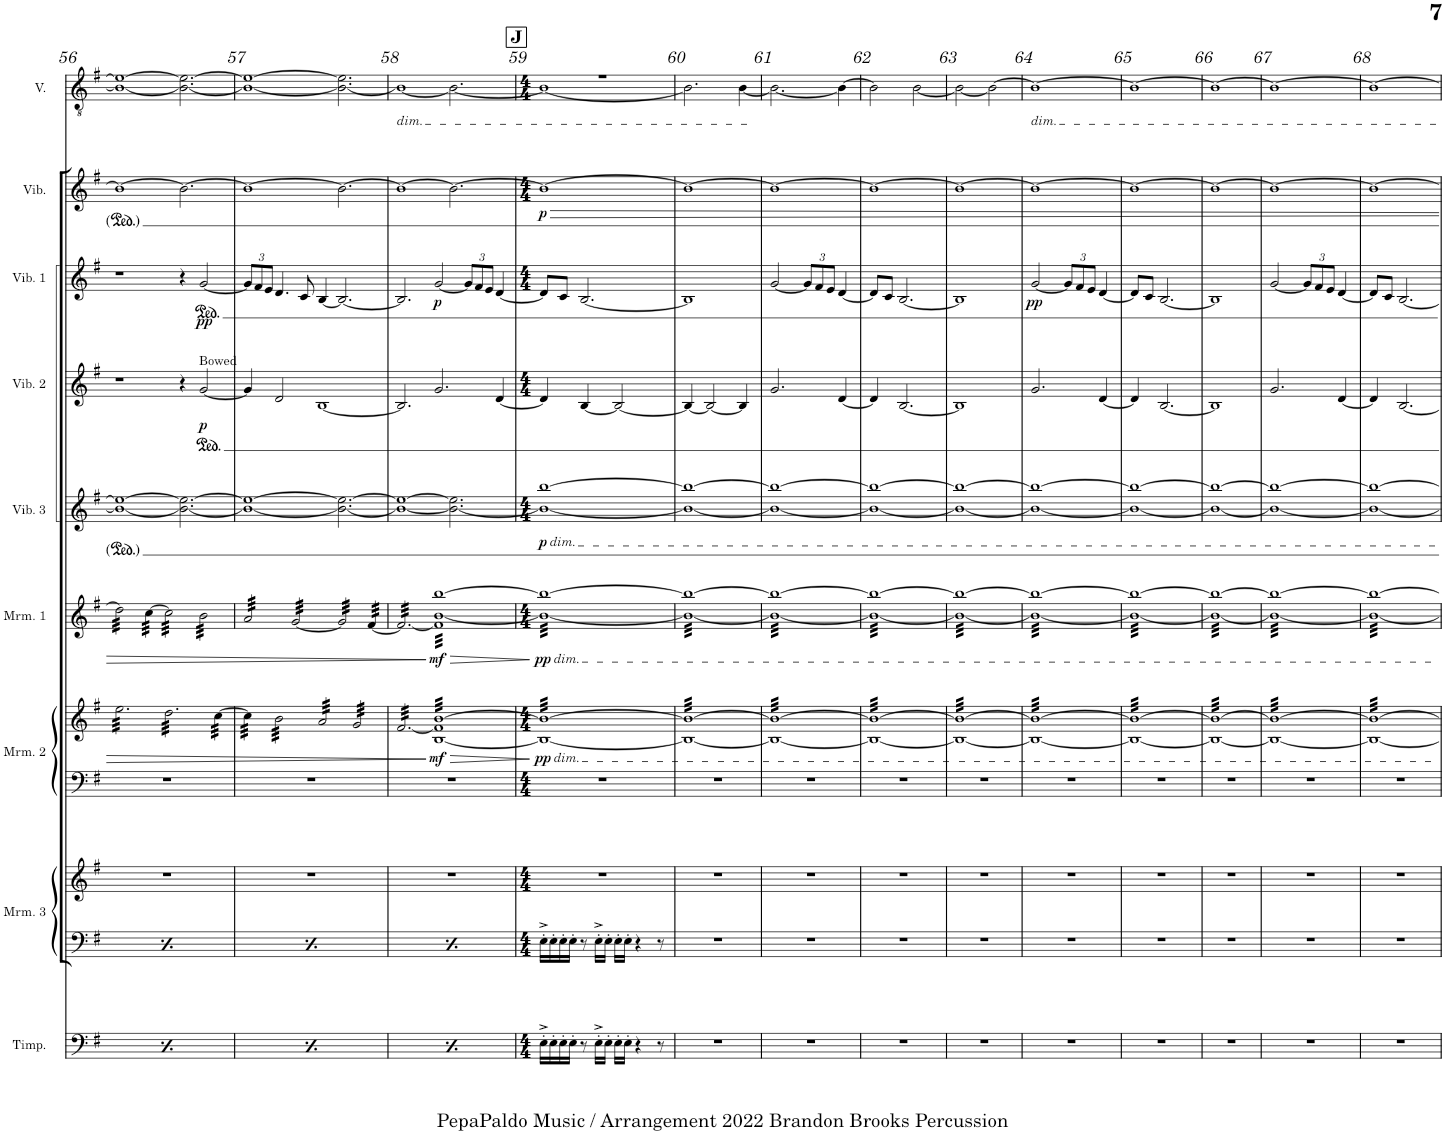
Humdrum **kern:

**kern	**dynam	**kern	**kern	**dynam	**kern	**kern	**dynam	**kern	**dynam	**kern	**dynam	**kern	**dynam	**kern	**dynam	**kern	**dynam	**kern
*part9	*part9	*part8	*part8	*part8	*part7	*part7	*part7	*part6	*part6	*part5	*part5	*part4	*part4	*part3	*part3	*part2	*part2	*part1
*staff11	*staff11	*staff10	*staff9	*staff9/10	*staff8	*staff7	*staff7/8	*staff6	*staff6	*staff5	*staff5	*staff4	*staff4	*staff3	*staff3	*staff2	*staff2	*staff1
*I"Timpani	*	*I"Marimba 3	*	*	*I"Marimba 2	*	*	*I"Marimba 1	*	*I"Vibraphone 3	*	*I"Vibraphone 2	*	*I"Vibraphone 1	*	*I"Glock / Crot	*	*I"Voice
*I'Timp.	*	*I'Mrm. 3	*	*	*I'Mrm. 2	*	*	*I'Mrm. 1	*	*I'Vib. 3	*	*I'Vib. 2	*	*I'Vib. 1	*	*I'Glock / Crot	*	*I'V.
!!LO:PB:g=z
*clefF4	*	*clefF4	*clefG2	*	*clefF4	*clefG2	*	*clefG2	*	*clefG2	*	*clefG2	*	*clefG2	*	*clefG2	*	*clefGv2
*	*	*	*	*	*	*	*	*	*	*	*	*	*	*	*	*Trd-14c-24	*	*
*k[f#]	*	*k[f#]	*k[f#]	*	*k[f#]	*k[f#]	*	*k[f#]	*	*k[f#]	*	*k[f#]	*	*k[f#]	*	*k[f#]	*	*k[f#]
*M7/4	*	*M7/4	*M7/4	*	*M7/4	*M7/4	*	*M7/4	*	*M7/4	*	*M7/4	*	*M7/4	*	*M7/4	*	*M7/4
=56	=56	=56	=56	=56	=56	=56	=56	=56	=56	=56	=56	=56	=56	=56	=56	=56	=56	=56
*	*	*	*	*	*	*	*	*	*	*	*	*	*	*	*	*	*	*^
!	!LO:DY:b	!	!	!LO:DY:b=2	!	!	!	!	!	!	!	!	!	!	!	!	!	!	!
*	*	*	*	*	*	*tremolo	*	*	*	*	*	*	*	*	*	*	*	*	*
*	*	*	*	*	*	*	*	*tremolo	*	*	*	*	*	*	*	*	*	*	*
16E'^\LL	mf	16E'^\LL	1..r	mf	1..r	32ee\LLL	.	32dd\]LLL	.	1b_ 1ee_	.	1r	.	1r	.	1b_	.	1e_	1B_
.	.	.	.	.	.	32ee\	.	32dd\	.	.	.	.	.	.	.	.	.	.	.
16E'\	.	16E'\	.	.	.	32ee\	.	32dd\	.	.	.	.	.	.	.	.	.	.	.
.	.	.	.	.	.	32ee\	.	32dd\	.	.	.	.	.	.	.	.	.	.	.
16E'\	.	16E'\	.	.	.	32ee\	.	32dd\	.	.	.	.	.	.	.	.	.	.	.
.	.	.	.	.	.	32ee\	.	32dd\	.	.	.	.	.	.	.	.	.	.	.
16E'\JJ	.	16E'\JJ	.	.	.	32ee\	.	32dd\	.	.	.	.	.	.	.	.	.	.	.
.	.	.	.	.	.	32ee\	.	32dd\	.	.	.	.	.	.	.	.	.	.	.
8r	.	8r	.	.	.	32ee\	.	32dd\	.	.	.	.	.	.	.	.	.	.	.
.	.	.	.	.	.	32ee\	.	32dd\	.	.	.	.	.	.	.	.	.	.	.
.	.	.	.	.	.	32ee\	.	32dd\	.	.	.	.	.	.	.	.	.	.	.
.	.	.	.	.	.	32ee\	.	32dd\	.	.	.	.	.	.	.	.	.	.	.
16E'^\LL	.	16E'^\LL	.	.	.	32ee\	.	32dd\	.	.	.	.	.	.	.	.	.	.	.
.	.	.	.	.	.	32ee\	.	32dd\	.	.	.	.	.	.	.	.	.	.	.
16E'\	.	16E'\	.	.	.	32ee\	.	32dd\	.	.	.	.	.	.	.	.	.	.	.
.	.	.	.	.	.	32ee\	.	32dd\JJJ	.	.	.	.	.	.	.	.	.	.	.
16E'\	.	16E'\	.	.	.	32ee\	.	[32cc\LLL	.	.	.	.	.	.	.	.	.	.	.
.	.	.	.	.	.	32ee\	.	32cc\	.	.	.	.	.	.	.	.	.	.	.
16E'\JJ	.	16E'\JJ	.	.	.	32ee\	.	32cc\	.	.	.	.	.	.	.	.	.	.	.
.	.	.	.	.	.	32ee\	.	32cc\	.	.	.	.	.	.	.	.	.	.	.
8r	.	8r	.	.	.	32ee\	.	32cc\	.	.	.	.	.	.	.	.	.	.	.
.	.	.	.	.	.	32ee\	.	32cc\	.	.	.	.	.	.	.	.	.	.	.
.	.	.	.	.	.	32ee\	.	32cc\	.	.	.	.	.	.	.	.	.	.	.
.	.	.	.	.	.	32ee\JJJ	.	32cc\JJJ	.	.	.	.	.	.	.	.	.	.	.
8E'\	.	8E'\	.	.	.	32dd\LLL	.	32cc\]LLL	.	.	.	.	.	.	.	.	.	.	.
.	.	.	.	.	.	32dd\	.	32cc\	.	.	.	.	.	.	.	.	.	.	.
.	.	.	.	.	.	32dd\	.	32cc\	.	.	.	.	.	.	.	.	.	.	.
.	.	.	.	.	.	32dd\	.	32cc\	.	.	.	.	.	.	.	.	.	.	.
16E'^\LL	.	16E'^\LL	.	.	.	32dd\	.	32cc\	.	.	.	.	.	.	.	.	.	.	.
.	.	.	.	.	.	32dd\	.	32cc\	.	.	.	.	.	.	.	.	.	.	.
16E'\	.	16E'\	.	.	.	32dd\	.	32cc\	.	.	.	.	.	.	.	.	.	.	.
.	.	.	.	.	.	32dd\	.	32cc\	.	.	.	.	.	.	.	.	.	.	.
16E'\	.	16E'\	.	.	.	32dd\	.	32cc\	.	2.b\_ 2.ee\_	.	4r	.	4r	.	2.b\_	.	2.B\_ 2.e\_	2.ryy
.	.	.	.	.	.	32dd\	.	32cc\	.	.	.	.	.	.	.	.	.	.	.
16E'\JJ	.	16E'\JJ	.	.	.	32dd\	.	32cc\	.	.	.	.	.	.	.	.	.	.	.
.	.	.	.	.	.	32dd\	.	32cc\	.	.	.	.	.	.	.	.	.	.	.
8r	.	8r	.	.	.	32dd\	.	32cc\	.	.	.	.	.	.	.	.	.	.	.
.	.	.	.	.	.	32dd\	.	32cc\	.	.	.	.	.	.	.	.	.	.	.
.	.	.	.	.	.	32dd\	.	32cc\	.	.	.	.	.	.	.	.	.	.	.
.	.	.	.	.	.	32dd\	.	32cc\JJJ	.	.	.	.	.	.	.	.	.	.	.
!	!	!	!	!	!	!	!	!	!	!	!	!LO:TX:a:t=Bowed	!	!	!	!	!	!	!
!	!	!	!	!	!	!	!	!	!	!	!	!	!LO:DY:b	!	!LO:DY:b	!	!	!	!
16E'^\LL	.	16E'^\LL	.	.	.	32dd\	.	32b\LLL	.	.	.	[2g/	p	[2g/	pp	.	.	.	.
.	.	.	.	.	.	32dd\	.	32b\	.	.	.	.	.	.	.	.	.	.	.
16E'\	.	16E'\	.	.	.	32dd\	.	32b\	.	.	.	.	.	.	.	.	.	.	.
.	.	.	.	.	.	32dd\	.	32b\	.	.	.	.	.	.	.	.	.	.	.
16E'\	.	16E'\	.	.	.	32dd\	.	32b\	.	.	.	.	.	.	.	.	.	.	.
.	.	.	.	.	.	32dd\	.	32b\	.	.	.	.	.	.	.	.	.	.	.
16E'\JJ	.	16E'\JJ	.	.	.	32dd\	.	32b\	.	.	.	.	.	.	.	.	.	.	.
.	.	.	.	.	.	32dd\JJJ	.	32b\	.	.	.	.	.	.	.	.	.	.	.
8r	.	8r	.	.	.	[32cc\LLL	.	32b\	.	.	.	.	.	.	.	.	.	.	.
.	.	.	.	.	.	32cc\	.	32b\	.	.	.	.	.	.	.	.	.	.	.
.	.	.	.	.	.	32cc\	.	32b\	.	.	.	.	.	.	.	.	.	.	.
.	.	.	.	.	.	32cc\	.	32b\	.	.	.	.	.	.	.	.	.	.	.
8E'\	.	8E'\	.	.	.	32cc\	.	32b\	.	.	.	.	.	.	.	.	.	.	.
.	.	.	.	.	.	32cc\	.	32b\	.	.	.	.	.	.	.	.	.	.	.
.	.	.	.	.	.	32cc\	.	32b\	.	.	.	.	.	.	.	.	.	.	.
.	.	.	.	.	.	32cc\JJJ	.	32b\JJJ	.	.	.	.	.	.	.	.	.	.	.
=57	=57	=57	=57	=57	=57	=57	=57	=57	=57	=57	=57	=57	=57	=57	=57	=57	=57	=57	=57
*	*	*	*	*	*	*	*	*	*	*	*	*	*	*Xbrackettup	*	*	*	*	*
!	!LO:DY:b	!	!	!LO:DY:b=2	!	!	!	!	!	!	!	!	!	!	!	!	!	!	!
16E'^\LL	mf	16E'^\LL	1..r	mf	1..r	32cc\]LLL	.	32a/LLL	.	1b_ 1ee_	.	4g/]	.	12g/L]	.	1b_	.	1e_	1B_
.	.	.	.	.	.	32cc\	.	32a/	.	.	.	.	.	.	.	.	.	.	.
16E'\	.	16E'\	.	.	.	32cc\	.	32a/	.	.	.	.	.	.	.	.	.	.	.
.	.	.	.	.	.	.	.	.	.	.	.	.	.	12f#/	.	.	.	.	.
.	.	.	.	.	.	32cc\	.	32a/	.	.	.	.	.	.	.	.	.	.	.
16E'\	.	16E'\	.	.	.	32cc\	.	32a/	.	.	.	.	.	.	.	.	.	.	.
.	.	.	.	.	.	32cc\	.	32a/	.	.	.	.	.	.	.	.	.	.	.
.	.	.	.	.	.	.	.	.	.	.	.	.	.	12e/J	.	.	.	.	.
16E'\JJ	.	16E'\JJ	.	.	.	32cc\	.	32a/	.	.	.	.	.	.	.	.	.	.	.
.	.	.	.	.	.	32cc\JJJ	.	32a/	.	.	.	.	.	.	.	.	.	.	.
8r	.	8r	.	.	.	32b\LLL	.	32a/	.	.	.	2d/	.	4.d/	.	.	.	.	.
.	.	.	.	.	.	32b\	.	32a/	.	.	.	.	.	.	.	.	.	.	.
.	.	.	.	.	.	32b\	.	32a/	.	.	.	.	.	.	.	.	.	.	.
.	.	.	.	.	.	32b\	.	32a/	.	.	.	.	.	.	.	.	.	.	.
16E'^\LL	.	16E'^\LL	.	.	.	32b\	.	32a/	.	.	.	.	.	.	.	.	.	.	.
.	.	.	.	.	.	32b\	.	32a/	.	.	.	.	.	.	.	.	.	.	.
16E'\	.	16E'\	.	.	.	32b\	.	32a/	.	.	.	.	.	.	.	.	.	.	.
.	.	.	.	.	.	32b\	.	32a/JJJ	.	.	.	.	.	.	.	.	.	.	.
16E'\	.	16E'\	.	.	.	32b\	.	[32g/LLL	.	.	.	.	.	.	.	.	.	.	.
.	.	.	.	.	.	32b\	.	32g/	.	.	.	.	.	.	.	.	.	.	.
16E'\JJ	.	16E'\JJ	.	.	.	32b\	.	32g/	.	.	.	.	.	.	.	.	.	.	.
.	.	.	.	.	.	32b\	.	32g/	.	.	.	.	.	.	.	.	.	.	.
8r	.	8r	.	.	.	32b\	.	32g/	.	.	.	.	.	8c/	.	.	.	.	.
.	.	.	.	.	.	32b\	.	32g/	.	.	.	.	.	.	.	.	.	.	.
.	.	.	.	.	.	32b\	.	32g/	.	.	.	.	.	.	.	.	.	.	.
.	.	.	.	.	.	32b\JJJ	.	32g/	.	.	.	.	.	.	.	.	.	.	.
8E'\	.	8E'\	.	.	.	32a/LLL	.	32g/	.	.	.	[1B	.	[4B/	.	.	.	.	.
.	.	.	.	.	.	32a/	.	32g/	.	.	.	.	.	.	.	.	.	.	.
.	.	.	.	.	.	32a/	.	32g/	.	.	.	.	.	.	.	.	.	.	.
.	.	.	.	.	.	32a/	.	32g/	.	.	.	.	.	.	.	.	.	.	.
16E'^\LL	.	16E'^\LL	.	.	.	32a/	.	32g/	.	.	.	.	.	.	.	.	.	.	.
.	.	.	.	.	.	32a/	.	32g/	.	.	.	.	.	.	.	.	.	.	.
16E'\	.	16E'\	.	.	.	32a/	.	32g/	.	.	.	.	.	.	.	.	.	.	.
.	.	.	.	.	.	32a/	.	32g/JJJ	.	.	.	.	.	.	.	.	.	.	.
16E'\	.	16E'\	.	.	.	32a/	.	32g/]LLL	.	2.b\_ 2.ee\_	.	.	.	2.B/_	.	2.b\_	.	2.B\_ 2.e\]	2.ryy
.	.	.	.	.	.	32a/	.	32g/	.	.	.	.	.	.	.	.	.	.	.
16E'\JJ	.	16E'\JJ	.	.	.	32a/	.	32g/	.	.	.	.	.	.	.	.	.	.	.
.	.	.	.	.	.	32a/	.	32g/	.	.	.	.	.	.	.	.	.	.	.
8r	.	8r	.	.	.	32a/	.	32g/	.	.	.	.	.	.	.	.	.	.	.
.	.	.	.	.	.	32a/	.	32g/	.	.	.	.	.	.	.	.	.	.	.
.	.	.	.	.	.	32a/	.	32g/	.	.	.	.	.	.	.	.	.	.	.
.	.	.	.	.	.	32a/JJJ	.	32g/	.	.	.	.	.	.	.	.	.	.	.
16E'^\LL	.	16E'^\LL	.	.	.	32g/LLL	.	32g/	.	.	.	.	.	.	.	.	.	.	.
.	.	.	.	.	.	32g/	.	32g/	.	.	.	.	.	.	.	.	.	.	.
16E'\	.	16E'\	.	.	.	32g/	.	32g/	.	.	.	.	.	.	.	.	.	.	.
.	.	.	.	.	.	32g/	.	32g/	.	.	.	.	.	.	.	.	.	.	.
16E'\	.	16E'\	.	.	.	32g/	.	32g/	.	.	.	.	.	.	.	.	.	.	.
.	.	.	.	.	.	32g/	.	32g/	.	.	.	.	.	.	.	.	.	.	.
16E'\JJ	.	16E'\JJ	.	.	.	32g/	.	32g/	.	.	.	.	.	.	.	.	.	.	.
.	.	.	.	.	.	32g/	.	32g/JJJ	.	.	.	.	.	.	.	.	.	.	.
8r	.	8r	.	.	.	32g/	.	[32f#/LLL	.	.	.	.	.	.	.	.	.	.	.
.	.	.	.	.	.	32g/	.	32f#/	.	.	.	.	.	.	.	.	.	.	.
.	.	.	.	.	.	32g/	.	32f#/	.	.	.	.	.	.	.	.	.	.	.
.	.	.	.	.	.	32g/	.	32f#/	.	.	.	.	.	.	.	.	.	.	.
8E'\	.	8E'\	.	.	.	32g/	.	32f#/	.	.	.	.	.	.	.	.	.	.	.
.	.	.	.	.	.	32g/	.	32f#/	.	.	.	.	.	.	.	.	.	.	.
.	.	.	.	.	.	32g/	.	32f#/	.	.	.	.	.	.	.	.	.	.	.
.	.	.	.	.	.	32g/JJJ	.	32f#/JJJ	.	.	.	.	.	.	.	.	.	.	.
=58	=58	=58	=58	=58	=58	=58	=58	=58	=58	=58	=58	=58	=58	=58	=58	=58	=58	=58	=58
!	!	!	!	!	!	!	!	!	!	!	!	!	!	!	!	!	!	!LO:TX:b:i:t=dim.	!
!	!LO:DY:b	!	!	!LO:DY:b=2	!	!	!	!	!	!	!	!	!	!	!	!	!	!	!
16E'^\LL	mf	16E'^\LL	1..r	mf	1..r	[32f#/LLL	.	32f#/LLL	.	1b_ 1ee_	.	2.B/]	.	2.B/]	.	1b_	.	1ryy	1B_
.	.	.	.	.	.	32f#/	.	32f#/	.	.	.	.	.	.	.	.	.	.	.
16E'\	.	16E'\	.	.	.	32f#/	.	32f#/	.	.	.	.	.	.	.	.	.	.	.
.	.	.	.	.	.	32f#/	.	32f#/	.	.	.	.	.	.	.	.	.	.	.
16E'\	.	16E'\	.	.	.	32f#/	.	32f#/	.	.	.	.	.	.	.	.	.	.	.
.	.	.	.	.	.	32f#/	.	32f#/	.	.	.	.	.	.	.	.	.	.	.
16E'\JJ	.	16E'\JJ	.	.	.	32f#/	.	32f#/	.	.	.	.	.	.	.	.	.	.	.
.	.	.	.	.	.	32f#/	.	32f#/	.	.	.	.	.	.	.	.	.	.	.
8r	.	8r	.	.	.	32f#/	.	32f#/	.	.	.	.	.	.	.	.	.	.	.
.	.	.	.	.	.	32f#/	.	32f#/	.	.	.	.	.	.	.	.	.	.	.
.	.	.	.	.	.	32f#/	.	32f#/	.	.	.	.	.	.	.	.	.	.	.
.	.	.	.	.	.	32f#/	.	32f#/	.	.	.	.	.	.	.	.	.	.	.
16E'^\LL	.	16E'^\LL	.	.	.	32f#/	.	32f#/	.	.	.	.	.	.	.	.	.	.	.
.	.	.	.	.	.	32f#/	.	32f#/	.	.	.	.	.	.	.	.	.	.	.
16E'\	.	16E'\	.	.	.	32f#/	.	32f#/	.	.	.	.	.	.	.	.	.	.	.
.	.	.	.	.	.	32f#/	.	32f#/	.	.	.	.	.	.	.	.	.	.	.
16E'\	.	16E'\	.	.	.	32f#/	.	32f#/	.	.	.	.	.	.	.	.	.	.	.
.	.	.	.	.	.	32f#/	.	32f#/	.	.	.	.	.	.	.	.	.	.	.
16E'\JJ	.	16E'\JJ	.	.	.	32f#/	.	32f#/	.	.	.	.	.	.	.	.	.	.	.
.	.	.	.	.	.	32f#/	.	32f#/	.	.	.	.	.	.	.	.	.	.	.
8r	.	8r	.	.	.	32f#/	.	32f#/	.	.	.	.	.	.	.	.	.	.	.
.	.	.	.	.	.	32f#/	.	32f#/	.	.	.	.	.	.	.	.	.	.	.
.	.	.	.	.	.	32f#/	.	32f#/	.	.	.	.	.	.	.	.	.	.	.
.	.	.	.	.	.	32f#/JJJ	.	32f#/JJJ	.	.	.	.	.	.	.	.	.	.	.
!	!	!	!	!	!	!	!LO:HP:b	!	!LO:HP:b	!	!	!	!	!	!	!	!	!	!
!	!	!	!	!	!	!	!LO:DY:n=1:b	!	!LO:DY:n=1:b	!	!	!	!	!	!LO:DY:b	!	!	!	!
8E'\	.	8E'\	.	.	.	[32B 32f#] [32bLLL	> mf	32f#] [32b [32bbLLL	> mf	.	.	2.g/	.	[2g/	p	.	.	.	.
.	.	.	.	.	.	32B 32f# 32b	.	32f# 32b 32bb	.	.	.	.	.	.	.	.	.	.	.
.	.	.	.	.	.	32B 32f# 32b	.	32f# 32b 32bb	.	.	.	.	.	.	.	.	.	.	.
.	.	.	.	.	.	32B 32f# 32b	.	32f# 32b 32bb	.	.	.	.	.	.	.	.	.	.	.
16E'^\LL	.	16E'^\LL	.	.	.	32B 32f# 32b	.	32f# 32b 32bb	.	.	.	.	.	.	.	.	.	.	.
.	.	.	.	.	.	32B 32f# 32b	.	32f# 32b 32bb	.	.	.	.	.	.	.	.	.	.	.
16E'\	.	16E'\	.	.	.	32B 32f# 32b	.	32f# 32b 32bb	.	.	.	.	.	.	.	.	.	.	.
.	.	.	.	.	.	32B 32f# 32b	.	32f# 32b 32bb	.	.	.	.	.	.	.	.	.	.	.
16E'\	.	16E'\	.	.	.	32B 32f# 32b	.	32f# 32b 32bb	.	2.b\_ 2.ee\]	.	.	.	.	.	2.b\_	.	2.B\_	2.ryy
.	.	.	.	.	.	32B 32f# 32b	.	32f# 32b 32bb	.	.	.	.	.	.	.	.	.	.	.
16E'\JJ	.	16E'\JJ	.	.	.	32B 32f# 32b	.	32f# 32b 32bb	.	.	.	.	.	.	.	.	.	.	.
.	.	.	.	.	.	32B 32f# 32b	.	32f# 32b 32bb	.	.	.	.	.	.	.	.	.	.	.
8r	.	8r	.	.	.	32B 32f# 32b	.	32f# 32b 32bb	.	.	.	.	.	.	.	.	.	.	.
.	.	.	.	.	.	32B 32f# 32b	.	32f# 32b 32bb	.	.	.	.	.	.	.	.	.	.	.
.	.	.	.	.	.	32B 32f# 32b	.	32f# 32b 32bb	.	.	.	.	.	.	.	.	.	.	.
.	.	.	.	.	.	32B 32f# 32b	.	32f# 32b 32bb	.	.	.	.	.	.	.	.	.	.	.
16E'^\LL	.	16E'^\LL	.	.	.	32B 32f# 32b	.	32f# 32b 32bb	.	.	.	.	.	12g/L]	.	.	.	.	.
.	.	.	.	.	.	32B 32f# 32b	.	32f# 32b 32bb	.	.	.	.	.	.	.	.	.	.	.
16E'\	.	16E'\	.	.	.	32B 32f# 32b	.	32f# 32b 32bb	.	.	.	.	.	.	.	.	.	.	.
.	.	.	.	.	.	.	.	.	.	.	.	.	.	12f#/	.	.	.	.	.
.	.	.	.	.	.	32B 32f# 32b	.	32f# 32b 32bb	.	.	.	.	.	.	.	.	.	.	.
16E'\	.	16E'\	.	.	.	32B 32f# 32b	.	32f# 32b 32bb	.	.	.	.	.	.	.	.	.	.	.
.	.	.	.	.	.	32B 32f# 32b	.	32f# 32b 32bb	.	.	.	.	.	.	.	.	.	.	.
.	.	.	.	.	.	.	.	.	.	.	.	.	.	12e/J	.	.	.	.	.
16E'\JJ	.	16E'\JJ	.	.	.	32B 32f# 32b	.	32f# 32b 32bb	.	.	.	.	.	.	.	.	.	.	.
.	.	.	.	.	.	32B 32f# 32b	.	32f# 32b 32bb	.	.	.	.	.	.	.	.	.	.	.
8r	.	8r	.	.	.	32B 32f# 32b	.	32f# 32b 32bb	.	.	.	[4d/	.	[4d/	.	.	.	.	.
.	.	.	.	.	.	32B 32f# 32b	.	32f# 32b 32bb	.	.	.	.	.	.	.	.	.	.	.
.	.	.	.	.	.	32B 32f# 32b	.	32f# 32b 32bb	.	.	.	.	.	.	.	.	.	.	.
.	.	.	.	.	.	32B 32f# 32b	.	32f# 32b 32bb	.	.	.	.	.	.	.	.	.	.	.
8E'\	.	8E'\	.	.	.	32B 32f# 32b	.	32f# 32b 32bb	.	.	.	.	.	.	.	.	.	.	.
.	.	.	.	.	.	32B 32f# 32b	.	32f# 32b 32bb	.	.	.	.	.	.	.	.	.	.	.
.	.	.	.	.	.	32B 32f# 32b	.	32f# 32b 32bb	.	.	.	.	.	.	.	.	.	.	.
.	.	.	.	.	.	32B 32f# 32bJJJ	.	32f# 32b 32bbJJJ	.	.	.	.	.	.	.	.	.	.	.
*	*	*	*	*	*	*	*	*	*	*	*	*	*	*	*	*	*	*v	*v
.	.	.	.	.	.	.	]	.	]	.	.	.	.	.	.	.	.	.
!!LO:REH:place=s1:a:B:cj:fs=14:t=J
=59	=59	=59	=59	=59	=59	=59	=59	=59	=59	=59	=59	=59	=59	=59	=59	=59	=59	=59
*M4/4	*	*M4/4	*M4/4	*	*M4/4	*M4/4	*	*M4/4	*	*M4/4	*	*M4/4	*	*M4/4	*	*M4/4	*	*M4/4
*	*	*	*	*	*	*	*	*	*	*	*	*	*	*	*	*	*	*^
!	!	!	!	!	!	!	!	!	!	!LO:TX:b:i:t=dim.	!	!	!	!	!	!	!	!	!
!	!	!	!	!	!	!	!	!LO:TX:b:i:t=dim.	!	!	!	!	!	!	!	!	!	!	!
!	!	!	!	!	!	!LO:TX:b:i:t=dim.	!	!	!	!	!	!	!	!	!	!	!	!	!
!	!	!	!	!	!	!	!LO:DY:b	!	!LO:DY:b	!	!LO:DY:b	!	!	!	!	!	!LO:DY:b	!	!
16E'^\LL	.	16E'^\LL	1r	.	1r	32B 32bLLL	pp	32b 32bbLLL	pp	1b_ [1bb	p	4d/]	.	8d/L]	.	1b_	p	1r	1B_
.	.	.	.	.	.	32B 32b	.	32b 32bb	.	.	.	.	.	.	.	.	.	.	.
16E'\	.	16E'\	.	.	.	32B 32b	.	32b 32bb	.	.	.	.	.	.	.	.	.	.	.
.	.	.	.	.	.	32B 32b	.	32b 32bb	.	.	.	.	.	.	.	.	.	.	.
16E'\	.	16E'\	.	.	.	32B 32b	.	32b 32bb	.	.	.	.	.	8c/J	.	.	.	.	.
.	.	.	.	.	.	32B 32b	.	32b 32bb	.	.	.	.	.	.	.	.	.	.	.
16E'\JJ	.	16E'\JJ	.	.	.	32B 32b	.	32b 32bb	.	.	.	.	.	.	.	.	.	.	.
.	.	.	.	.	.	32B 32b	.	32b 32bb	.	.	.	.	.	.	.	.	.	.	.
8r	.	8r	.	.	.	32B 32b	.	32b 32bb	.	.	.	[4B/	.	[2.B/	.	.	.	.	.
.	.	.	.	.	.	32B 32b	.	32b 32bb	.	.	.	.	.	.	.	.	.	.	.
.	.	.	.	.	.	32B 32b	.	32b 32bb	.	.	.	.	.	.	.	.	.	.	.
.	.	.	.	.	.	32B 32b	.	32b 32bb	.	.	.	.	.	.	.	.	.	.	.
16E'^\LL	.	16E'^\LL	.	.	.	32B 32b	.	32b 32bb	.	.	.	.	.	.	.	.	.	.	.
.	.	.	.	.	.	32B 32b	.	32b 32bb	.	.	.	.	.	.	.	.	.	.	.
16E'\JJ	.	16E'\JJ	.	.	.	32B 32b	.	32b 32bb	.	.	.	.	.	.	.	.	.	.	.
.	.	.	.	.	.	32B 32b	.	32b 32bb	.	.	.	.	.	.	.	.	.	.	.
16E'\LL	.	16E'\LL	.	.	.	32B 32b	.	32b 32bb	.	.	.	2B/_	.	.	.	.	.	.	.
.	.	.	.	.	.	32B 32b	.	32b 32bb	.	.	.	.	.	.	.	.	.	.	.
16E'\JJ	.	16E'\JJ	.	.	.	32B 32b	.	32b 32bb	.	.	.	.	.	.	.	.	.	.	.
.	.	.	.	.	.	32B 32b	.	32b 32bb	.	.	.	.	.	.	.	.	.	.	.
4r	.	4r	.	.	.	32B 32b	.	32b 32bb	.	.	.	.	.	.	.	.	.	.	.
.	.	.	.	.	.	32B 32b	.	32b 32bb	.	.	.	.	.	.	.	.	.	.	.
.	.	.	.	.	.	32B 32b	.	32b 32bb	.	.	.	.	.	.	.	.	.	.	.
.	.	.	.	.	.	32B 32b	.	32b 32bb	.	.	.	.	.	.	.	.	.	.	.
.	.	.	.	.	.	32B 32b	.	32b 32bb	.	.	.	.	.	.	.	.	.	.	.
.	.	.	.	.	.	32B 32b	.	32b 32bb	.	.	.	.	.	.	.	.	.	.	.
.	.	.	.	.	.	32B 32b	.	32b 32bb	.	.	.	.	.	.	.	.	.	.	.
.	.	.	.	.	.	32B 32b	.	32b 32bb	.	.	.	.	.	.	.	.	.	.	.
8r	.	8r	.	.	.	32B 32b	.	32b 32bb	.	.	.	.	.	.	.	.	.	.	.
.	.	.	.	.	.	32B 32b	.	32b 32bb	.	.	.	.	.	.	.	.	.	.	.
.	.	.	.	.	.	32B 32b	.	32b 32bb	.	.	.	.	.	.	.	.	.	.	.
.	.	.	.	.	.	32B 32bJJJ	.	32b 32bbJJJ	.	.	.	.	.	.	.	.	.	.	.
=60	=60	=60	=60	=60	=60	=60	=60	=60	=60	=60	=60	=60	=60	=60	=60	=60	=60	=60	=60
1r	.	1r	1r	.	1r	32B 32bLLL	.	32b 32bbLLL	.	1b_ 1bb_	.	4B/_	.	1B]	.	1b_	.	2.B\]	2.ryy
.	.	.	.	.	.	32B 32b	.	32b 32bb	.	.	.	.	.	.	.	.	.	.	.
.	.	.	.	.	.	32B 32b	.	32b 32bb	.	.	.	.	.	.	.	.	.	.	.
.	.	.	.	.	.	32B 32b	.	32b 32bb	.	.	.	.	.	.	.	.	.	.	.
.	.	.	.	.	.	32B 32b	.	32b 32bb	.	.	.	.	.	.	.	.	.	.	.
.	.	.	.	.	.	32B 32b	.	32b 32bb	.	.	.	.	.	.	.	.	.	.	.
.	.	.	.	.	.	32B 32b	.	32b 32bb	.	.	.	.	.	.	.	.	.	.	.
.	.	.	.	.	.	32B 32b	.	32b 32bb	.	.	.	.	.	.	.	.	.	.	.
.	.	.	.	.	.	32B 32b	.	32b 32bb	.	.	.	2B/_	.	.	.	.	.	.	.
.	.	.	.	.	.	32B 32b	.	32b 32bb	.	.	.	.	.	.	.	.	.	.	.
.	.	.	.	.	.	32B 32b	.	32b 32bb	.	.	.	.	.	.	.	.	.	.	.
.	.	.	.	.	.	32B 32b	.	32b 32bb	.	.	.	.	.	.	.	.	.	.	.
.	.	.	.	.	.	32B 32b	.	32b 32bb	.	.	.	.	.	.	.	.	.	.	.
.	.	.	.	.	.	32B 32b	.	32b 32bb	.	.	.	.	.	.	.	.	.	.	.
.	.	.	.	.	.	32B 32b	.	32b 32bb	.	.	.	.	.	.	.	.	.	.	.
.	.	.	.	.	.	32B 32b	.	32b 32bb	.	.	.	.	.	.	.	.	.	.	.
.	.	.	.	.	.	32B 32b	.	32b 32bb	.	.	.	.	.	.	.	.	.	.	.
.	.	.	.	.	.	32B 32b	.	32b 32bb	.	.	.	.	.	.	.	.	.	.	.
.	.	.	.	.	.	32B 32b	.	32b 32bb	.	.	.	.	.	.	.	.	.	.	.
.	.	.	.	.	.	32B 32b	.	32b 32bb	.	.	.	.	.	.	.	.	.	.	.
.	.	.	.	.	.	32B 32b	.	32b 32bb	.	.	.	.	.	.	.	.	.	.	.
.	.	.	.	.	.	32B 32b	.	32b 32bb	.	.	.	.	.	.	.	.	.	.	.
.	.	.	.	.	.	32B 32b	.	32b 32bb	.	.	.	.	.	.	.	.	.	.	.
.	.	.	.	.	.	32B 32b	.	32b 32bb	.	.	.	.	.	.	.	.	.	.	.
.	.	.	.	.	.	32B 32b	.	32b 32bb	.	.	.	4B/]	.	.	.	.	.	4ryy	[4B\
.	.	.	.	.	.	32B 32b	.	32b 32bb	.	.	.	.	.	.	.	.	.	.	.
.	.	.	.	.	.	32B 32b	.	32b 32bb	.	.	.	.	.	.	.	.	.	.	.
.	.	.	.	.	.	32B 32b	.	32b 32bb	.	.	.	.	.	.	.	.	.	.	.
.	.	.	.	.	.	32B 32b	.	32b 32bb	.	.	.	.	.	.	.	.	.	.	.
.	.	.	.	.	.	32B 32b	.	32b 32bb	.	.	.	.	.	.	.	.	.	.	.
.	.	.	.	.	.	32B 32b	.	32b 32bb	.	.	.	.	.	.	.	.	.	.	.
.	.	.	.	.	.	32B 32bJJJ	.	32b 32bbJJJ	.	.	.	.	.	.	.	.	.	.	.
=61	=61	=61	=61	=61	=61	=61	=61	=61	=61	=61	=61	=61	=61	=61	=61	=61	=61	=61	=61
1r	.	1r	1r	.	1r	32B 32bLLL	.	32b 32bbLLL	.	1b_ 1bb_	.	2.g/	.	[2g/	.	1b_	.	2ryy	2.B\_
.	.	.	.	.	.	32B 32b	.	32b 32bb	.	.	.	.	.	.	.	.	.	.	.
.	.	.	.	.	.	32B 32b	.	32b 32bb	.	.	.	.	.	.	.	.	.	.	.
.	.	.	.	.	.	32B 32b	.	32b 32bb	.	.	.	.	.	.	.	.	.	.	.
.	.	.	.	.	.	32B 32b	.	32b 32bb	.	.	.	.	.	.	.	.	.	.	.
.	.	.	.	.	.	32B 32b	.	32b 32bb	.	.	.	.	.	.	.	.	.	.	.
.	.	.	.	.	.	32B 32b	.	32b 32bb	.	.	.	.	.	.	.	.	.	.	.
.	.	.	.	.	.	32B 32b	.	32b 32bb	.	.	.	.	.	.	.	.	.	.	.
.	.	.	.	.	.	32B 32b	.	32b 32bb	.	.	.	.	.	.	.	.	.	.	.
.	.	.	.	.	.	32B 32b	.	32b 32bb	.	.	.	.	.	.	.	.	.	.	.
.	.	.	.	.	.	32B 32b	.	32b 32bb	.	.	.	.	.	.	.	.	.	.	.
.	.	.	.	.	.	32B 32b	.	32b 32bb	.	.	.	.	.	.	.	.	.	.	.
.	.	.	.	.	.	32B 32b	.	32b 32bb	.	.	.	.	.	.	.	.	.	.	.
.	.	.	.	.	.	32B 32b	.	32b 32bb	.	.	.	.	.	.	.	.	.	.	.
.	.	.	.	.	.	32B 32b	.	32b 32bb	.	.	.	.	.	.	.	.	.	.	.
.	.	.	.	.	.	32B 32b	.	32b 32bb	.	.	.	.	.	.	.	.	.	.	.
.	.	.	.	.	.	32B 32b	.	32b 32bb	.	.	.	.	.	12g/L]	.	.	.	4ryy	.
.	.	.	.	.	.	32B 32b	.	32b 32bb	.	.	.	.	.	.	.	.	.	.	.
.	.	.	.	.	.	32B 32b	.	32b 32bb	.	.	.	.	.	.	.	.	.	.	.
.	.	.	.	.	.	.	.	.	.	.	.	.	.	12f#/	.	.	.	.	.
.	.	.	.	.	.	32B 32b	.	32b 32bb	.	.	.	.	.	.	.	.	.	.	.
.	.	.	.	.	.	32B 32b	.	32b 32bb	.	.	.	.	.	.	.	.	.	.	.
.	.	.	.	.	.	32B 32b	.	32b 32bb	.	.	.	.	.	.	.	.	.	.	.
.	.	.	.	.	.	.	.	.	.	.	.	.	.	12e/J	.	.	.	.	.
.	.	.	.	.	.	32B 32b	.	32b 32bb	.	.	.	.	.	.	.	.	.	.	.
.	.	.	.	.	.	32B 32b	.	32b 32bb	.	.	.	.	.	.	.	.	.	.	.
.	.	.	.	.	.	32B 32b	.	32b 32bb	.	.	.	[4d/	.	[4d/	.	.	.	4B\_	4ryy
.	.	.	.	.	.	32B 32b	.	32b 32bb	.	.	.	.	.	.	.	.	.	.	.
.	.	.	.	.	.	32B 32b	.	32b 32bb	.	.	.	.	.	.	.	.	.	.	.
.	.	.	.	.	.	32B 32b	.	32b 32bb	.	.	.	.	.	.	.	.	.	.	.
.	.	.	.	.	.	32B 32b	.	32b 32bb	.	.	.	.	.	.	.	.	.	.	.
.	.	.	.	.	.	32B 32b	.	32b 32bb	.	.	.	.	.	.	.	.	.	.	.
.	.	.	.	.	.	32B 32b	.	32b 32bb	.	.	.	.	.	.	.	.	.	.	.
.	.	.	.	.	.	32B 32bJJJ	.	32b 32bbJJJ	.	.	.	.	.	.	.	.	.	.	.
=62	=62	=62	=62	=62	=62	=62	=62	=62	=62	=62	=62	=62	=62	=62	=62	=62	=62	=62	=62
1r	.	1r	1r	.	1r	32B 32bLLL	.	32b 32bbLLL	.	1b_ 1bb_	.	4d/]	.	8d/L]	.	1b_	.	2B\]	2ryy
.	.	.	.	.	.	32B 32b	.	32b 32bb	.	.	.	.	.	.	.	.	.	.	.
.	.	.	.	.	.	32B 32b	.	32b 32bb	.	.	.	.	.	.	.	.	.	.	.
.	.	.	.	.	.	32B 32b	.	32b 32bb	.	.	.	.	.	.	.	.	.	.	.
.	.	.	.	.	.	32B 32b	.	32b 32bb	.	.	.	.	.	8c/J	.	.	.	.	.
.	.	.	.	.	.	32B 32b	.	32b 32bb	.	.	.	.	.	.	.	.	.	.	.
.	.	.	.	.	.	32B 32b	.	32b 32bb	.	.	.	.	.	.	.	.	.	.	.
.	.	.	.	.	.	32B 32b	.	32b 32bb	.	.	.	.	.	.	.	.	.	.	.
.	.	.	.	.	.	32B 32b	.	32b 32bb	.	.	.	[2.B/	.	[2.B/	.	.	.	.	.
.	.	.	.	.	.	32B 32b	.	32b 32bb	.	.	.	.	.	.	.	.	.	.	.
.	.	.	.	.	.	32B 32b	.	32b 32bb	.	.	.	.	.	.	.	.	.	.	.
.	.	.	.	.	.	32B 32b	.	32b 32bb	.	.	.	.	.	.	.	.	.	.	.
.	.	.	.	.	.	32B 32b	.	32b 32bb	.	.	.	.	.	.	.	.	.	.	.
.	.	.	.	.	.	32B 32b	.	32b 32bb	.	.	.	.	.	.	.	.	.	.	.
.	.	.	.	.	.	32B 32b	.	32b 32bb	.	.	.	.	.	.	.	.	.	.	.
.	.	.	.	.	.	32B 32b	.	32b 32bb	.	.	.	.	.	.	.	.	.	.	.
.	.	.	.	.	.	32B 32b	.	32b 32bb	.	.	.	.	.	.	.	.	.	2ryy	[2B\
.	.	.	.	.	.	32B 32b	.	32b 32bb	.	.	.	.	.	.	.	.	.	.	.
.	.	.	.	.	.	32B 32b	.	32b 32bb	.	.	.	.	.	.	.	.	.	.	.
.	.	.	.	.	.	32B 32b	.	32b 32bb	.	.	.	.	.	.	.	.	.	.	.
.	.	.	.	.	.	32B 32b	.	32b 32bb	.	.	.	.	.	.	.	.	.	.	.
.	.	.	.	.	.	32B 32b	.	32b 32bb	.	.	.	.	.	.	.	.	.	.	.
.	.	.	.	.	.	32B 32b	.	32b 32bb	.	.	.	.	.	.	.	.	.	.	.
.	.	.	.	.	.	32B 32b	.	32b 32bb	.	.	.	.	.	.	.	.	.	.	.
.	.	.	.	.	.	32B 32b	.	32b 32bb	.	.	.	.	.	.	.	.	.	.	.
.	.	.	.	.	.	32B 32b	.	32b 32bb	.	.	.	.	.	.	.	.	.	.	.
.	.	.	.	.	.	32B 32b	.	32b 32bb	.	.	.	.	.	.	.	.	.	.	.
.	.	.	.	.	.	32B 32b	.	32b 32bb	.	.	.	.	.	.	.	.	.	.	.
.	.	.	.	.	.	32B 32b	.	32b 32bb	.	.	.	.	.	.	.	.	.	.	.
.	.	.	.	.	.	32B 32b	.	32b 32bb	.	.	.	.	.	.	.	.	.	.	.
.	.	.	.	.	.	32B 32b	.	32b 32bb	.	.	.	.	.	.	.	.	.	.	.
.	.	.	.	.	.	32B 32bJJJ	.	32b 32bbJJJ	.	.	.	.	.	.	.	.	.	.	.
=63	=63	=63	=63	=63	=63	=63	=63	=63	=63	=63	=63	=63	=63	=63	=63	=63	=63	=63	=63
1r	.	1r	1r	.	1r	32B 32bLLL	.	32b 32bbLLL	.	1b_ 1bb_	.	1B]	.	1B]	.	1b_	.	2ryy	2B\_
.	.	.	.	.	.	32B 32b	.	32b 32bb	.	.	.	.	.	.	.	.	.	.	.
.	.	.	.	.	.	32B 32b	.	32b 32bb	.	.	.	.	.	.	.	.	.	.	.
.	.	.	.	.	.	32B 32b	.	32b 32bb	.	.	.	.	.	.	.	.	.	.	.
.	.	.	.	.	.	32B 32b	.	32b 32bb	.	.	.	.	.	.	.	.	.	.	.
.	.	.	.	.	.	32B 32b	.	32b 32bb	.	.	.	.	.	.	.	.	.	.	.
.	.	.	.	.	.	32B 32b	.	32b 32bb	.	.	.	.	.	.	.	.	.	.	.
.	.	.	.	.	.	32B 32b	.	32b 32bb	.	.	.	.	.	.	.	.	.	.	.
.	.	.	.	.	.	32B 32b	.	32b 32bb	.	.	.	.	.	.	.	.	.	.	.
.	.	.	.	.	.	32B 32b	.	32b 32bb	.	.	.	.	.	.	.	.	.	.	.
.	.	.	.	.	.	32B 32b	.	32b 32bb	.	.	.	.	.	.	.	.	.	.	.
.	.	.	.	.	.	32B 32b	.	32b 32bb	.	.	.	.	.	.	.	.	.	.	.
.	.	.	.	.	.	32B 32b	.	32b 32bb	.	.	.	.	.	.	.	.	.	.	.
.	.	.	.	.	.	32B 32b	.	32b 32bb	.	.	.	.	.	.	.	.	.	.	.
.	.	.	.	.	.	32B 32b	.	32b 32bb	.	.	.	.	.	.	.	.	.	.	.
.	.	.	.	.	.	32B 32b	.	32b 32bb	.	.	.	.	.	.	.	.	.	.	.
.	.	.	.	.	.	32B 32b	.	32b 32bb	.	.	.	.	.	.	.	.	.	2B\_	2ryy
.	.	.	.	.	.	32B 32b	.	32b 32bb	.	.	.	.	.	.	.	.	.	.	.
.	.	.	.	.	.	32B 32b	.	32b 32bb	.	.	.	.	.	.	.	.	.	.	.
.	.	.	.	.	.	32B 32b	.	32b 32bb	.	.	.	.	.	.	.	.	.	.	.
.	.	.	.	.	.	32B 32b	.	32b 32bb	.	.	.	.	.	.	.	.	.	.	.
.	.	.	.	.	.	32B 32b	.	32b 32bb	.	.	.	.	.	.	.	.	.	.	.
.	.	.	.	.	.	32B 32b	.	32b 32bb	.	.	.	.	.	.	.	.	.	.	.
.	.	.	.	.	.	32B 32b	.	32b 32bb	.	.	.	.	.	.	.	.	.	.	.
.	.	.	.	.	.	32B 32b	.	32b 32bb	.	.	.	.	.	.	.	.	.	.	.
.	.	.	.	.	.	32B 32b	.	32b 32bb	.	.	.	.	.	.	.	.	.	.	.
.	.	.	.	.	.	32B 32b	.	32b 32bb	.	.	.	.	.	.	.	.	.	.	.
.	.	.	.	.	.	32B 32b	.	32b 32bb	.	.	.	.	.	.	.	.	.	.	.
.	.	.	.	.	.	32B 32b	.	32b 32bb	.	.	.	.	.	.	.	.	.	.	.
.	.	.	.	.	.	32B 32b	.	32b 32bb	.	.	.	.	.	.	.	.	.	.	.
.	.	.	.	.	.	32B 32b	.	32b 32bb	.	.	.	.	.	.	.	.	.	.	.
.	.	.	.	.	.	32B 32bJJJ	.	32b 32bbJJJ	.	.	.	.	.	.	.	.	.	.	.
=64	=64	=64	=64	=64	=64	=64	=64	=64	=64	=64	=64	=64	=64	=64	=64	=64	=64	=64	=64
!	!	!	!	!	!	!	!	!	!	!	!	!	!	!	!	!	!	!LO:TX:b:i:t=dim.	!
!	!	!	!	!	!	!	!	!	!	!	!	!	!	!	!LO:DY:b	!	!	!	!
*	*	*	*	*	*	*	*	*	*	*	*	*	*	*	*	*	*	*v	*v
1r	.	1r	1r	.	1r	32B 32bLLL	.	32b 32bbLLL	.	1b_ 1bb_	.	2.g/	.	[2g/	pp	1b_	.	1B_
.	.	.	.	.	.	32B 32b	.	32b 32bb	.	.	.	.	.	.	.	.	.	.
.	.	.	.	.	.	32B 32b	.	32b 32bb	.	.	.	.	.	.	.	.	.	.
.	.	.	.	.	.	32B 32b	.	32b 32bb	.	.	.	.	.	.	.	.	.	.
.	.	.	.	.	.	32B 32b	.	32b 32bb	.	.	.	.	.	.	.	.	.	.
.	.	.	.	.	.	32B 32b	.	32b 32bb	.	.	.	.	.	.	.	.	.	.
.	.	.	.	.	.	32B 32b	.	32b 32bb	.	.	.	.	.	.	.	.	.	.
.	.	.	.	.	.	32B 32b	.	32b 32bb	.	.	.	.	.	.	.	.	.	.
.	.	.	.	.	.	32B 32b	.	32b 32bb	.	.	.	.	.	.	.	.	.	.
.	.	.	.	.	.	32B 32b	.	32b 32bb	.	.	.	.	.	.	.	.	.	.
.	.	.	.	.	.	32B 32b	.	32b 32bb	.	.	.	.	.	.	.	.	.	.
.	.	.	.	.	.	32B 32b	.	32b 32bb	.	.	.	.	.	.	.	.	.	.
.	.	.	.	.	.	32B 32b	.	32b 32bb	.	.	.	.	.	.	.	.	.	.
.	.	.	.	.	.	32B 32b	.	32b 32bb	.	.	.	.	.	.	.	.	.	.
.	.	.	.	.	.	32B 32b	.	32b 32bb	.	.	.	.	.	.	.	.	.	.
.	.	.	.	.	.	32B 32b	.	32b 32bb	.	.	.	.	.	.	.	.	.	.
.	.	.	.	.	.	32B 32b	.	32b 32bb	.	.	.	.	.	12g/L]	.	.	.	.
.	.	.	.	.	.	32B 32b	.	32b 32bb	.	.	.	.	.	.	.	.	.	.
.	.	.	.	.	.	32B 32b	.	32b 32bb	.	.	.	.	.	.	.	.	.	.
.	.	.	.	.	.	.	.	.	.	.	.	.	.	12f#/	.	.	.	.
.	.	.	.	.	.	32B 32b	.	32b 32bb	.	.	.	.	.	.	.	.	.	.
.	.	.	.	.	.	32B 32b	.	32b 32bb	.	.	.	.	.	.	.	.	.	.
.	.	.	.	.	.	32B 32b	.	32b 32bb	.	.	.	.	.	.	.	.	.	.
.	.	.	.	.	.	.	.	.	.	.	.	.	.	12e/J	.	.	.	.
.	.	.	.	.	.	32B 32b	.	32b 32bb	.	.	.	.	.	.	.	.	.	.
.	.	.	.	.	.	32B 32b	.	32b 32bb	.	.	.	.	.	.	.	.	.	.
.	.	.	.	.	.	32B 32b	.	32b 32bb	.	.	.	[4d/	.	[4d/	.	.	.	.
.	.	.	.	.	.	32B 32b	.	32b 32bb	.	.	.	.	.	.	.	.	.	.
.	.	.	.	.	.	32B 32b	.	32b 32bb	.	.	.	.	.	.	.	.	.	.
.	.	.	.	.	.	32B 32b	.	32b 32bb	.	.	.	.	.	.	.	.	.	.
.	.	.	.	.	.	32B 32b	.	32b 32bb	.	.	.	.	.	.	.	.	.	.
.	.	.	.	.	.	32B 32b	.	32b 32bb	.	.	.	.	.	.	.	.	.	.
.	.	.	.	.	.	32B 32b	.	32b 32bb	.	.	.	.	.	.	.	.	.	.
.	.	.	.	.	.	32B 32bJJJ	.	32b 32bbJJJ	.	.	.	.	.	.	.	.	.	.
=65	=65	=65	=65	=65	=65	=65	=65	=65	=65	=65	=65	=65	=65	=65	=65	=65	=65	=65
1r	.	1r	1r	.	1r	32B 32bLLL	.	32b 32bbLLL	.	1b_ 1bb_	.	4d/]	.	8d/L]	.	1b_	.	1B_
.	.	.	.	.	.	32B 32b	.	32b 32bb	.	.	.	.	.	.	.	.	.	.
.	.	.	.	.	.	32B 32b	.	32b 32bb	.	.	.	.	.	.	.	.	.	.
.	.	.	.	.	.	32B 32b	.	32b 32bb	.	.	.	.	.	.	.	.	.	.
.	.	.	.	.	.	32B 32b	.	32b 32bb	.	.	.	.	.	8c/J	.	.	.	.
.	.	.	.	.	.	32B 32b	.	32b 32bb	.	.	.	.	.	.	.	.	.	.
.	.	.	.	.	.	32B 32b	.	32b 32bb	.	.	.	.	.	.	.	.	.	.
.	.	.	.	.	.	32B 32b	.	32b 32bb	.	.	.	.	.	.	.	.	.	.
.	.	.	.	.	.	32B 32b	.	32b 32bb	.	.	.	[2.B/	.	[2.B/	.	.	.	.
.	.	.	.	.	.	32B 32b	.	32b 32bb	.	.	.	.	.	.	.	.	.	.
.	.	.	.	.	.	32B 32b	.	32b 32bb	.	.	.	.	.	.	.	.	.	.
.	.	.	.	.	.	32B 32b	.	32b 32bb	.	.	.	.	.	.	.	.	.	.
.	.	.	.	.	.	32B 32b	.	32b 32bb	.	.	.	.	.	.	.	.	.	.
.	.	.	.	.	.	32B 32b	.	32b 32bb	.	.	.	.	.	.	.	.	.	.
.	.	.	.	.	.	32B 32b	.	32b 32bb	.	.	.	.	.	.	.	.	.	.
.	.	.	.	.	.	32B 32b	.	32b 32bb	.	.	.	.	.	.	.	.	.	.
.	.	.	.	.	.	32B 32b	.	32b 32bb	.	.	.	.	.	.	.	.	.	.
.	.	.	.	.	.	32B 32b	.	32b 32bb	.	.	.	.	.	.	.	.	.	.
.	.	.	.	.	.	32B 32b	.	32b 32bb	.	.	.	.	.	.	.	.	.	.
.	.	.	.	.	.	32B 32b	.	32b 32bb	.	.	.	.	.	.	.	.	.	.
.	.	.	.	.	.	32B 32b	.	32b 32bb	.	.	.	.	.	.	.	.	.	.
.	.	.	.	.	.	32B 32b	.	32b 32bb	.	.	.	.	.	.	.	.	.	.
.	.	.	.	.	.	32B 32b	.	32b 32bb	.	.	.	.	.	.	.	.	.	.
.	.	.	.	.	.	32B 32b	.	32b 32bb	.	.	.	.	.	.	.	.	.	.
.	.	.	.	.	.	32B 32b	.	32b 32bb	.	.	.	.	.	.	.	.	.	.
.	.	.	.	.	.	32B 32b	.	32b 32bb	.	.	.	.	.	.	.	.	.	.
.	.	.	.	.	.	32B 32b	.	32b 32bb	.	.	.	.	.	.	.	.	.	.
.	.	.	.	.	.	32B 32b	.	32b 32bb	.	.	.	.	.	.	.	.	.	.
.	.	.	.	.	.	32B 32b	.	32b 32bb	.	.	.	.	.	.	.	.	.	.
.	.	.	.	.	.	32B 32b	.	32b 32bb	.	.	.	.	.	.	.	.	.	.
.	.	.	.	.	.	32B 32b	.	32b 32bb	.	.	.	.	.	.	.	.	.	.
.	.	.	.	.	.	32B 32bJJJ	.	32b 32bbJJJ	.	.	.	.	.	.	.	.	.	.
=66	=66	=66	=66	=66	=66	=66	=66	=66	=66	=66	=66	=66	=66	=66	=66	=66	=66	=66
1r	.	1r	1r	.	1r	32B 32bLLL	.	32b 32bbLLL	.	1b_ 1bb_	.	1B]	.	1B]	.	1b_	.	1B_
.	.	.	.	.	.	32B 32b	.	32b 32bb	.	.	.	.	.	.	.	.	.	.
.	.	.	.	.	.	32B 32b	.	32b 32bb	.	.	.	.	.	.	.	.	.	.
.	.	.	.	.	.	32B 32b	.	32b 32bb	.	.	.	.	.	.	.	.	.	.
.	.	.	.	.	.	32B 32b	.	32b 32bb	.	.	.	.	.	.	.	.	.	.
.	.	.	.	.	.	32B 32b	.	32b 32bb	.	.	.	.	.	.	.	.	.	.
.	.	.	.	.	.	32B 32b	.	32b 32bb	.	.	.	.	.	.	.	.	.	.
.	.	.	.	.	.	32B 32b	.	32b 32bb	.	.	.	.	.	.	.	.	.	.
.	.	.	.	.	.	32B 32b	.	32b 32bb	.	.	.	.	.	.	.	.	.	.
.	.	.	.	.	.	32B 32b	.	32b 32bb	.	.	.	.	.	.	.	.	.	.
.	.	.	.	.	.	32B 32b	.	32b 32bb	.	.	.	.	.	.	.	.	.	.
.	.	.	.	.	.	32B 32b	.	32b 32bb	.	.	.	.	.	.	.	.	.	.
.	.	.	.	.	.	32B 32b	.	32b 32bb	.	.	.	.	.	.	.	.	.	.
.	.	.	.	.	.	32B 32b	.	32b 32bb	.	.	.	.	.	.	.	.	.	.
.	.	.	.	.	.	32B 32b	.	32b 32bb	.	.	.	.	.	.	.	.	.	.
.	.	.	.	.	.	32B 32b	.	32b 32bb	.	.	.	.	.	.	.	.	.	.
.	.	.	.	.	.	32B 32b	.	32b 32bb	.	.	.	.	.	.	.	.	.	.
.	.	.	.	.	.	32B 32b	.	32b 32bb	.	.	.	.	.	.	.	.	.	.
.	.	.	.	.	.	32B 32b	.	32b 32bb	.	.	.	.	.	.	.	.	.	.
.	.	.	.	.	.	32B 32b	.	32b 32bb	.	.	.	.	.	.	.	.	.	.
.	.	.	.	.	.	32B 32b	.	32b 32bb	.	.	.	.	.	.	.	.	.	.
.	.	.	.	.	.	32B 32b	.	32b 32bb	.	.	.	.	.	.	.	.	.	.
.	.	.	.	.	.	32B 32b	.	32b 32bb	.	.	.	.	.	.	.	.	.	.
.	.	.	.	.	.	32B 32b	.	32b 32bb	.	.	.	.	.	.	.	.	.	.
.	.	.	.	.	.	32B 32b	.	32b 32bb	.	.	.	.	.	.	.	.	.	.
.	.	.	.	.	.	32B 32b	.	32b 32bb	.	.	.	.	.	.	.	.	.	.
.	.	.	.	.	.	32B 32b	.	32b 32bb	.	.	.	.	.	.	.	.	.	.
.	.	.	.	.	.	32B 32b	.	32b 32bb	.	.	.	.	.	.	.	.	.	.
.	.	.	.	.	.	32B 32b	.	32b 32bb	.	.	.	.	.	.	.	.	.	.
.	.	.	.	.	.	32B 32b	.	32b 32bb	.	.	.	.	.	.	.	.	.	.
.	.	.	.	.	.	32B 32b	.	32b 32bb	.	.	.	.	.	.	.	.	.	.
.	.	.	.	.	.	32B 32bJJJ	.	32b 32bbJJJ	.	.	.	.	.	.	.	.	.	.
=67	=67	=67	=67	=67	=67	=67	=67	=67	=67	=67	=67	=67	=67	=67	=67	=67	=67	=67
1r	.	1r	1r	.	1r	32B 32bLLL	.	32b 32bbLLL	.	1b_ 1bb_	.	2.g/	.	[2g/	.	1b_	.	1B_
.	.	.	.	.	.	32B 32b	.	32b 32bb	.	.	.	.	.	.	.	.	.	.
.	.	.	.	.	.	32B 32b	.	32b 32bb	.	.	.	.	.	.	.	.	.	.
.	.	.	.	.	.	32B 32b	.	32b 32bb	.	.	.	.	.	.	.	.	.	.
.	.	.	.	.	.	32B 32b	.	32b 32bb	.	.	.	.	.	.	.	.	.	.
.	.	.	.	.	.	32B 32b	.	32b 32bb	.	.	.	.	.	.	.	.	.	.
.	.	.	.	.	.	32B 32b	.	32b 32bb	.	.	.	.	.	.	.	.	.	.
.	.	.	.	.	.	32B 32b	.	32b 32bb	.	.	.	.	.	.	.	.	.	.
.	.	.	.	.	.	32B 32b	.	32b 32bb	.	.	.	.	.	.	.	.	.	.
.	.	.	.	.	.	32B 32b	.	32b 32bb	.	.	.	.	.	.	.	.	.	.
.	.	.	.	.	.	32B 32b	.	32b 32bb	.	.	.	.	.	.	.	.	.	.
.	.	.	.	.	.	32B 32b	.	32b 32bb	.	.	.	.	.	.	.	.	.	.
.	.	.	.	.	.	32B 32b	.	32b 32bb	.	.	.	.	.	.	.	.	.	.
.	.	.	.	.	.	32B 32b	.	32b 32bb	.	.	.	.	.	.	.	.	.	.
.	.	.	.	.	.	32B 32b	.	32b 32bb	.	.	.	.	.	.	.	.	.	.
.	.	.	.	.	.	32B 32b	.	32b 32bb	.	.	.	.	.	.	.	.	.	.
.	.	.	.	.	.	32B 32b	.	32b 32bb	.	.	.	.	.	12g/L]	.	.	.	.
.	.	.	.	.	.	32B 32b	.	32b 32bb	.	.	.	.	.	.	.	.	.	.
.	.	.	.	.	.	32B 32b	.	32b 32bb	.	.	.	.	.	.	.	.	.	.
.	.	.	.	.	.	.	.	.	.	.	.	.	.	12f#/	.	.	.	.
.	.	.	.	.	.	32B 32b	.	32b 32bb	.	.	.	.	.	.	.	.	.	.
.	.	.	.	.	.	32B 32b	.	32b 32bb	.	.	.	.	.	.	.	.	.	.
.	.	.	.	.	.	32B 32b	.	32b 32bb	.	.	.	.	.	.	.	.	.	.
.	.	.	.	.	.	.	.	.	.	.	.	.	.	12e/J	.	.	.	.
.	.	.	.	.	.	32B 32b	.	32b 32bb	.	.	.	.	.	.	.	.	.	.
.	.	.	.	.	.	32B 32b	.	32b 32bb	.	.	.	.	.	.	.	.	.	.
.	.	.	.	.	.	32B 32b	.	32b 32bb	.	.	.	[4d/	.	[4d/	.	.	.	.
.	.	.	.	.	.	32B 32b	.	32b 32bb	.	.	.	.	.	.	.	.	.	.
.	.	.	.	.	.	32B 32b	.	32b 32bb	.	.	.	.	.	.	.	.	.	.
.	.	.	.	.	.	32B 32b	.	32b 32bb	.	.	.	.	.	.	.	.	.	.
.	.	.	.	.	.	32B 32b	.	32b 32bb	.	.	.	.	.	.	.	.	.	.
.	.	.	.	.	.	32B 32b	.	32b 32bb	.	.	.	.	.	.	.	.	.	.
.	.	.	.	.	.	32B 32b	.	32b 32bb	.	.	.	.	.	.	.	.	.	.
.	.	.	.	.	.	32B 32bJJJ	.	32b 32bbJJJ	.	.	.	.	.	.	.	.	.	.
=68	=68	=68	=68	=68	=68	=68	=68	=68	=68	=68	=68	=68	=68	=68	=68	=68	=68	=68
1r	.	1r	1r	.	1r	32B 32bLLL	.	32b 32bbLLL	.	1b_ 1bb_	.	4d/]	.	8d/L]	.	1b_	.	1B_
.	.	.	.	.	.	32B 32b	.	32b 32bb	.	.	.	.	.	.	.	.	.	.
.	.	.	.	.	.	32B 32b	.	32b 32bb	.	.	.	.	.	.	.	.	.	.
.	.	.	.	.	.	32B 32b	.	32b 32bb	.	.	.	.	.	.	.	.	.	.
.	.	.	.	.	.	32B 32b	.	32b 32bb	.	.	.	.	.	8c/J	.	.	.	.
.	.	.	.	.	.	32B 32b	.	32b 32bb	.	.	.	.	.	.	.	.	.	.
.	.	.	.	.	.	32B 32b	.	32b 32bb	.	.	.	.	.	.	.	.	.	.
.	.	.	.	.	.	32B 32b	.	32b 32bb	.	.	.	.	.	.	.	.	.	.
.	.	.	.	.	.	32B 32b	.	32b 32bb	.	.	.	[2.B/	.	[2.B/	.	.	.	.
.	.	.	.	.	.	32B 32b	.	32b 32bb	.	.	.	.	.	.	.	.	.	.
.	.	.	.	.	.	32B 32b	.	32b 32bb	.	.	.	.	.	.	.	.	.	.
.	.	.	.	.	.	32B 32b	.	32b 32bb	.	.	.	.	.	.	.	.	.	.
.	.	.	.	.	.	32B 32b	.	32b 32bb	.	.	.	.	.	.	.	.	.	.
.	.	.	.	.	.	32B 32b	.	32b 32bb	.	.	.	.	.	.	.	.	.	.
.	.	.	.	.	.	32B 32b	.	32b 32bb	.	.	.	.	.	.	.	.	.	.
.	.	.	.	.	.	32B 32b	.	32b 32bb	.	.	.	.	.	.	.	.	.	.
.	.	.	.	.	.	32B 32b	.	32b 32bb	.	.	.	.	.	.	.	.	.	.
.	.	.	.	.	.	32B 32b	.	32b 32bb	.	.	.	.	.	.	.	.	.	.
.	.	.	.	.	.	32B 32b	.	32b 32bb	.	.	.	.	.	.	.	.	.	.
.	.	.	.	.	.	32B 32b	.	32b 32bb	.	.	.	.	.	.	.	.	.	.
.	.	.	.	.	.	32B 32b	.	32b 32bb	.	.	.	.	.	.	.	.	.	.
.	.	.	.	.	.	32B 32b	.	32b 32bb	.	.	.	.	.	.	.	.	.	.
.	.	.	.	.	.	32B 32b	.	32b 32bb	.	.	.	.	.	.	.	.	.	.
.	.	.	.	.	.	32B 32b	.	32b 32bb	.	.	.	.	.	.	.	.	.	.
.	.	.	.	.	.	32B 32b	.	32b 32bb	.	.	.	.	.	.	.	.	.	.
.	.	.	.	.	.	32B 32b	.	32b 32bb	.	.	.	.	.	.	.	.	.	.
.	.	.	.	.	.	32B 32b	.	32b 32bb	.	.	.	.	.	.	.	.	.	.
.	.	.	.	.	.	32B 32b	.	32b 32bb	.	.	.	.	.	.	.	.	.	.
.	.	.	.	.	.	32B 32b	.	32b 32bb	.	.	.	.	.	.	.	.	.	.
.	.	.	.	.	.	32B 32b	.	32b 32bb	.	.	.	.	.	.	.	.	.	.
.	.	.	.	.	.	32B 32b	.	32b 32bb	.	.	.	.	.	.	.	.	.	.
.	.	.	.	.	.	32B 32bJJJ	.	32b 32bbJJJ	.	.	.	.	.	.	.	.	.	.
*	*	*	*	*	*	*	*	*Xtremolo	*	*	*	*	*	*	*	*	*	*
*	*	*	*	*	*	*Xtremolo	*	*	*	*	*	*	*	*	*	*	*	*
=	=	=	=	=	=	=	=	=	=	=	=	=	=	=	=	=	=	=
*-	*-	*-	*-	*-	*-	*-	*-	*-	*-	*-	*-	*-	*-	*-	*-	*-	*-	*-
